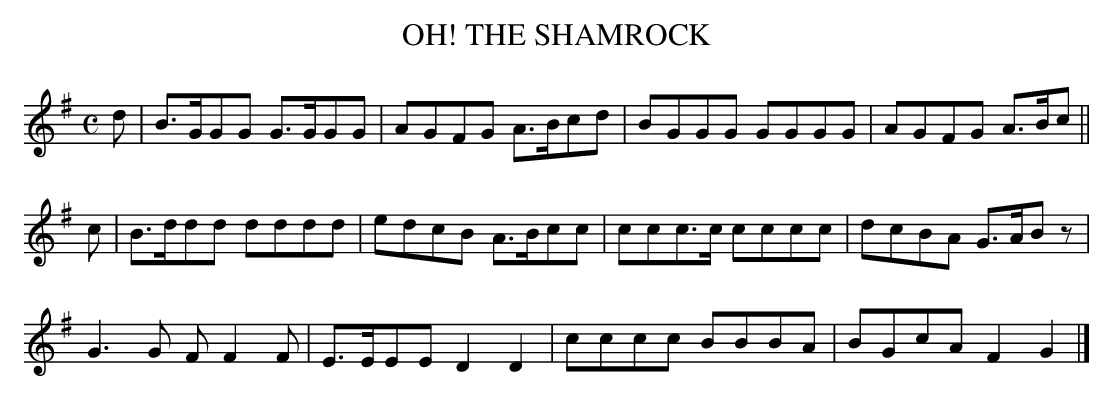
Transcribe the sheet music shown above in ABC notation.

X:1
T:OH! THE SHAMROCK
Y:"moderate"
M:C
L:1/8
K:G
d|B>GGG G>GGG|AGFG A>Bcd|BGGG GGGG|AGFG A>Bc||
c|B>ddd dddd|edcB A>Bcc|ccc>c cccc|dcBA G>ABz|
G3G FF2F|E>EEE D2D2|cccc BBBA|BGcA F2G2|]
